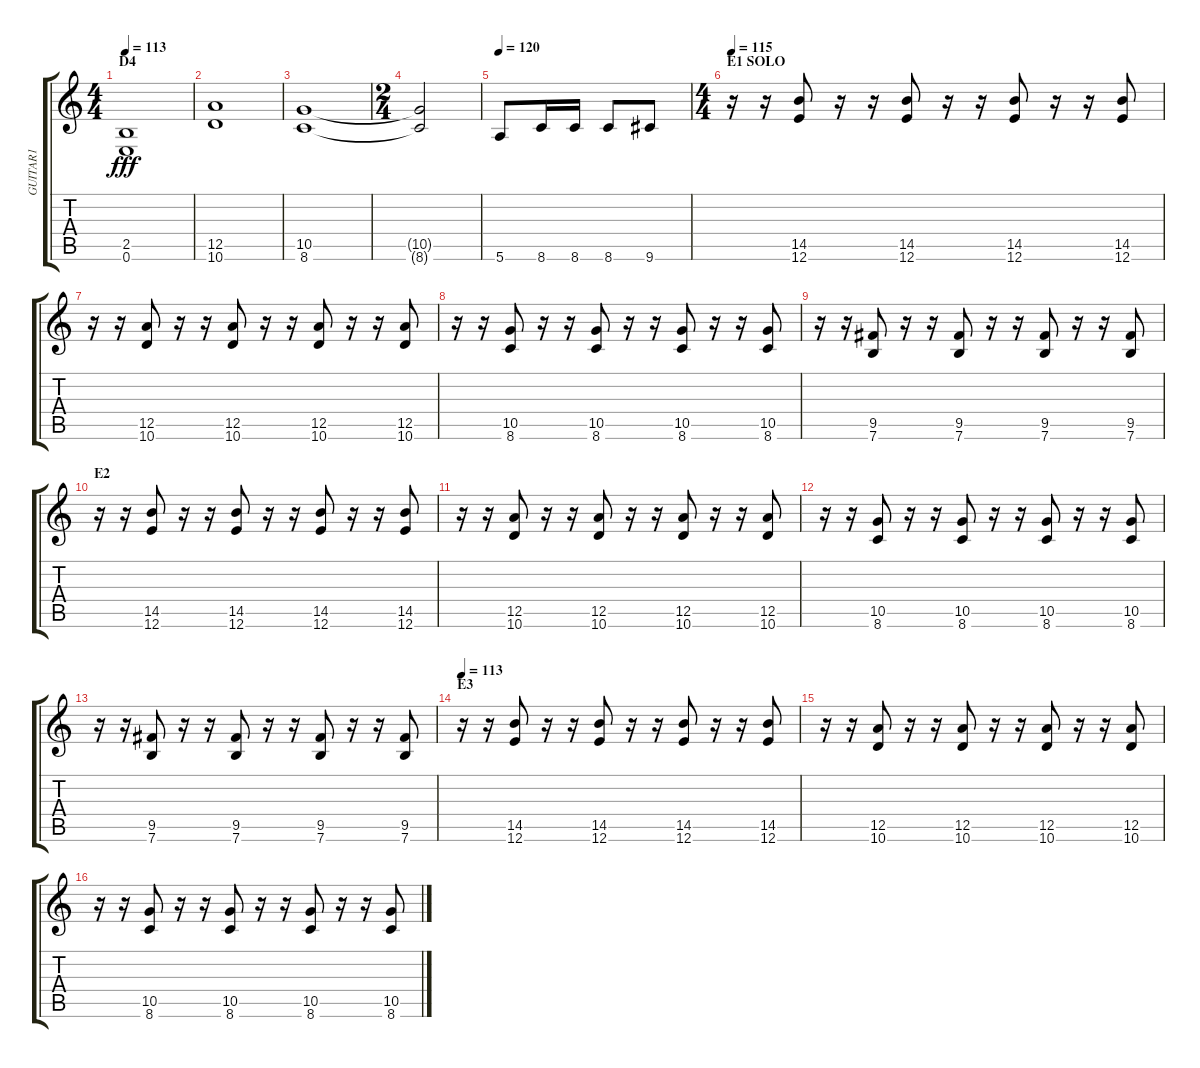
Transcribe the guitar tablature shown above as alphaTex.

\track ("GUITAR1" "GUITAR1") {instrument distortionguitar}
\staff {score tabs}
\tuning (E4 B3 G3 D3 A2 E2) {hide}
\ts (4 4)
\section ("" "D4")
\tempo 113
\clef g2
\ks c
(2.5 0.6).1{dy fff} |
(12.5 10.6).1 |
(10.5 8.6).1 |
\ts (2 4)
(10.5{t} 8.6{t}).2 |
\tempo 120
5.6.8 8.6.16 8.6.16 8.6.8 9.6.8 |
\ts (4 4)
\section ("" "E1 SOLO")
\tempo 115
r.16 r.16 (14.5 12.6).8 r.16 r.16 (14.5 12.6).8 r.16 r.16 (14.5 12.6).8 r.16 r.16 (14.5 12.6).8 |
r.16 r.16 (12.5 10.6).8 r.16 r.16 (12.5 10.6).8 r.16 r.16 (12.5 10.6).8 r.16 r.16 (12.5 10.6).8 |
r.16 r.16 (10.5 8.6).8 r.16 r.16 (10.5 8.6).8 r.16 r.16 (10.5 8.6).8 r.16 r.16 (10.5 8.6).8 |
r.16 r.16 (9.5 7.6).8 r.16 r.16 (9.5 7.6).8 r.16 r.16 (9.5 7.6).8 r.16 r.16 (9.5 7.6).8 |
\section ("" "E2")
r.16 r.16 (14.5 12.6).8 r.16 r.16 (14.5 12.6).8 r.16 r.16 (14.5 12.6).8 r.16 r.16 (14.5 12.6).8 |
r.16 r.16 (12.5 10.6).8 r.16 r.16 (12.5 10.6).8 r.16 r.16 (12.5 10.6).8 r.16 r.16 (12.5 10.6).8 |
r.16 r.16 (10.5 8.6).8 r.16 r.16 (10.5 8.6).8 r.16 r.16 (10.5 8.6).8 r.16 r.16 (10.5 8.6).8 |
r.16 r.16 (9.5 7.6).8 r.16 r.16 (9.5 7.6).8 r.16 r.16 (9.5 7.6).8 r.16 r.16 (9.5 7.6).8 |
\section ("" "E3")
\tempo 113
r.16 r.16 (14.5 12.6).8 r.16 r.16 (14.5 12.6).8 r.16 r.16 (14.5 12.6).8 r.16 r.16 (14.5 12.6).8 |
r.16 r.16 (12.5 10.6).8 r.16 r.16 (12.5 10.6).8 r.16 r.16 (12.5 10.6).8 r.16 r.16 (12.5 10.6).8 |
r.16 r.16 (10.5 8.6).8 r.16 r.16 (10.5 8.6).8 r.16 r.16 (10.5 8.6).8 r.16 r.16 (10.5 8.6).8
